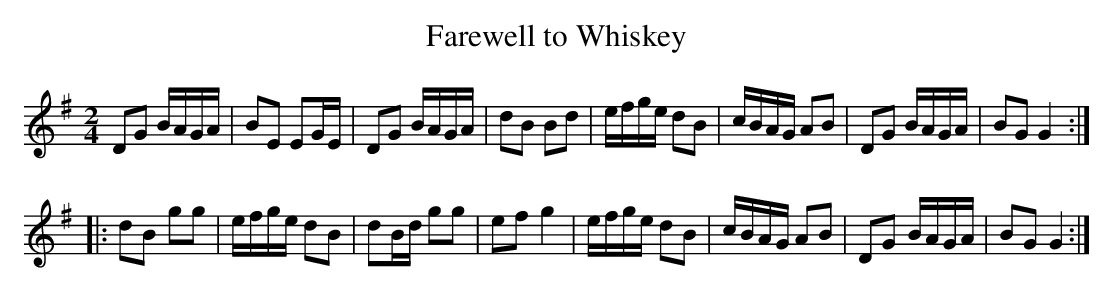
X:1
T:Farewell to Whiskey
M:2/4
L:1/16
K:GMaj
D2G2 BAGA|B2E2 E2GE|D2G2 BAGA|d2B2 B2d2|efge d2B2|cBAG A2B2|D2G2 BAGA|B2G2 G4:|*
|:d2B2 g2g2|efge d2B2|d2Bd g2g2|e2f2 g4|efge d2B2|cBAG A2B2|D2G2 BAGA|B2G2 G4:|**
